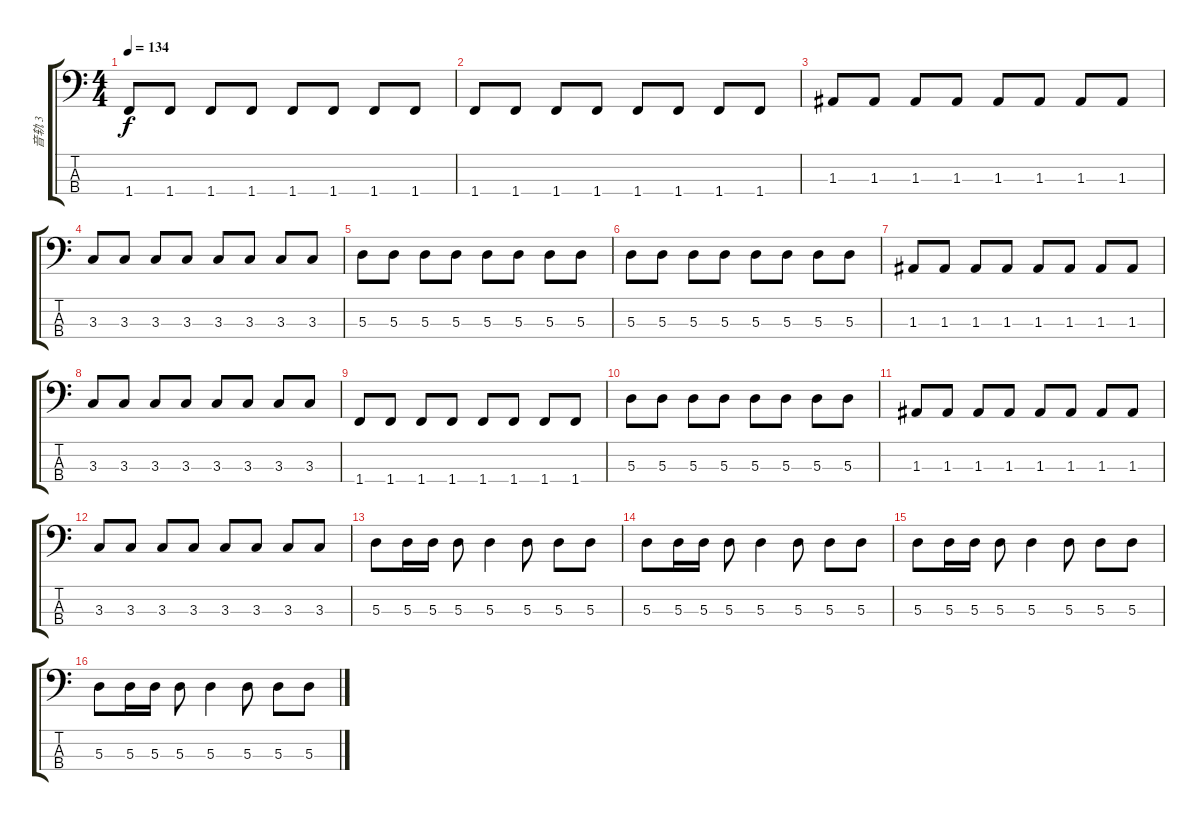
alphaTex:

\track ("音轨 3" "音轨 3") {instrument electricbassfinger}
\staff {score tabs}
\tuning (G2 D2 A1 E1) {hide}
\ts (4 4)
\tempo 134
\clef f4
\ks c
1.4.8{dy f} 1.4.8 1.4.8 1.4.8 1.4.8 1.4.8 1.4.8 1.4.8 |
1.4.8 1.4.8 1.4.8 1.4.8 1.4.8 1.4.8 1.4.8 1.4.8 |
1.3.8 1.3.8 1.3.8 1.3.8 1.3.8 1.3.8 1.3.8 1.3.8 |
3.3.8 3.3.8 3.3.8 3.3.8 3.3.8 3.3.8 3.3.8 3.3.8 |
5.3.8 5.3.8 5.3.8 5.3.8 5.3.8 5.3.8 5.3.8 5.3.8 |
5.3.8 5.3.8 5.3.8 5.3.8 5.3.8 5.3.8 5.3.8 5.3.8 |
1.3.8 1.3.8 1.3.8 1.3.8 1.3.8 1.3.8 1.3.8 1.3.8 |
3.3.8 3.3.8 3.3.8 3.3.8 3.3.8 3.3.8 3.3.8 3.3.8 |
1.4.8 1.4.8 1.4.8 1.4.8 1.4.8 1.4.8 1.4.8 1.4.8 |
5.3.8 5.3.8 5.3.8 5.3.8 5.3.8 5.3.8 5.3.8 5.3.8 |
1.3.8 1.3.8 1.3.8 1.3.8 1.3.8 1.3.8 1.3.8 1.3.8 |
3.3.8 3.3.8 3.3.8 3.3.8 3.3.8 3.3.8 3.3.8 3.3.8 |
5.3.8 5.3.16 5.3.16 5.3.8 5.3.4 5.3.8 5.3.8 5.3.8 |
5.3.8 5.3.16 5.3.16 5.3.8 5.3.4 5.3.8 5.3.8 5.3.8 |
5.3.8 5.3.16 5.3.16 5.3.8 5.3.4 5.3.8 5.3.8 5.3.8 |
5.3.8 5.3.16 5.3.16 5.3.8 5.3.4 5.3.8 5.3.8 5.3.8
